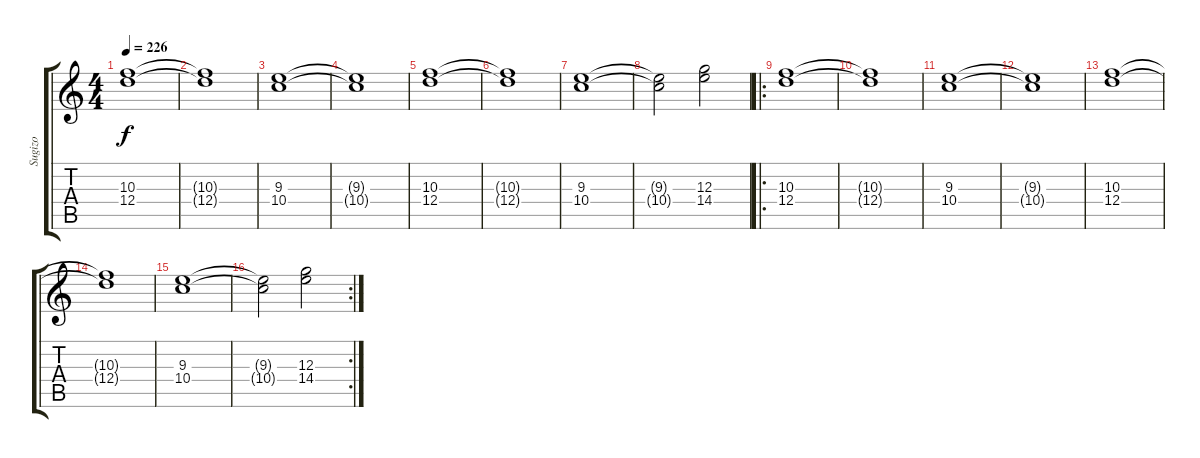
\track ("Sugizo" "Sugizo") {instrument distortionguitar}
\staff {score tabs}
\tuning (E4 B3 G3 D3 A2 E2) {hide}
\ts (4 4)
\tempo 226
\clef g2
\ks c
(10.3 12.4).1{dy f} |
(10.3{t} 12.4{t}).1 |
(9.3 10.4).1 |
(9.3{t} 10.4{t}).1 |
(10.3 12.4).1 |
(10.3{t} 12.4{t}).1 |
(9.3 10.4).1 |
(9.3{t} 10.4{t}).2 (12.3 14.4).2 |
\ro
(10.3 12.4).1 |
(10.3{t} 12.4{t}).1 |
(9.3 10.4).1 |
(9.3{t} 10.4{t}).1 |
(10.3 12.4).1 |
(10.3{t} 12.4{t}).1 |
(9.3 10.4).1 |
\rc 2
(9.3{t} 10.4{t}).2 (12.3 14.4).2
